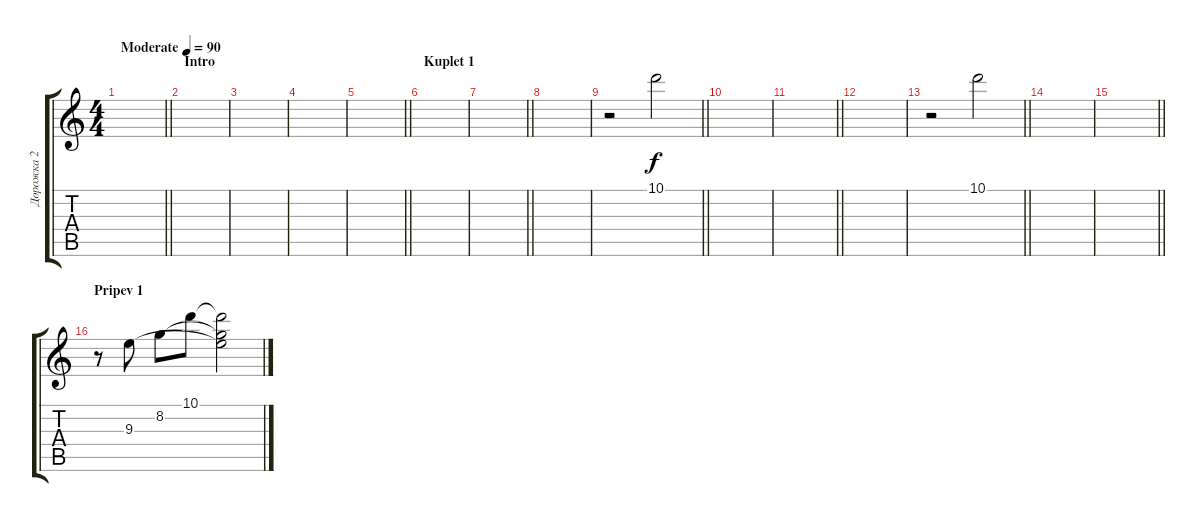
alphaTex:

\track ("Дорожка 2" "Дорожка 2") {instrument acousticguitarsteel}
\staff {score tabs}
\tuning (E4 B3 G3 D3 A2 E2) {hide}
\ts (4 4)
\tempo (90 "Moderate")
\clef g2
\barLineRight lightlight
\ks c
|
\section ("" "Intro")
|
|
|
\barLineRight lightlight
|
\section ("" "Kuplet 1")
|
\barLineRight lightlight
|
|
\barLineRight lightlight
r.2 10.1.2 |
|
\barLineRight lightlight
|
|
\barLineRight lightlight
r.2 10.1.2 |
|
\barLineRight lightlight
|
\section ("" "Pripev 1")
r.8 9.3.8 8.2.8 10.1.8 (10.1{t} 8.2{t} 9.3{t}).2
